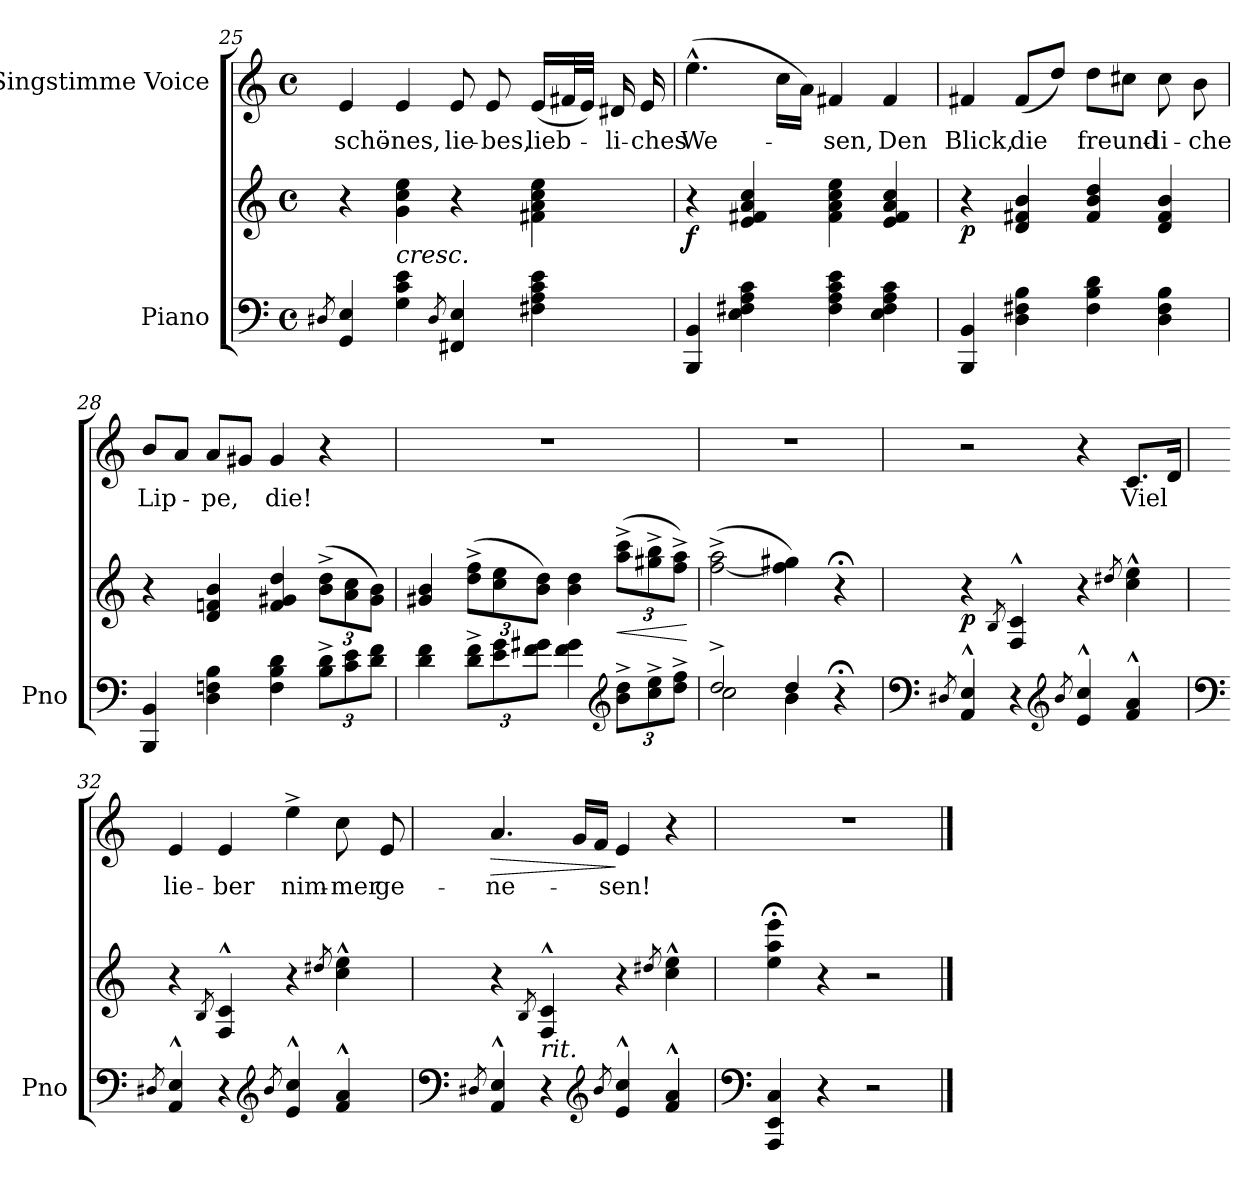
**kern	**kern	**dynam	**kern	**text	**dynam
*part2	*part2	*part2	*part1	*part1	*part1
*staff3	*staff2	*staff2/3	*staff1	*staff1	*staff1
*I"Piano	*	*	*I"Singstimme Voice	*	*
*I'Pno	*	*	*	*	*
*clefF4	*clefG2	*	*clefG2	*	*
*k[]	*k[]	*	*k[]	*	*
*M4/4	*M4/4	*	*M4/4	*	*
*met(c)	*met(c)	*	*met(c)	*	*
=25	=25	=25	=25	=25	=25
8qD#X/	.	.	.	.	.
!	!	!	!	!LO:LY:b	!
4GG/ 4E/	4r	.	4e/	schö-	.
!	!LO:TX:b:i:t=cresc.	!	!	!	!
!	!	!	!	!LO:LY:b	!
4G\ 4c\ 4e\	4g\ 4cc\ 4ee\	.	4e/	-nes,	.
8qD#/	.	.	.	.	.
!	!	!	!	!LO:LY:b	!
4FF#X/ 4E/	4r	.	8e/	lie-	.
!	!	!	!	!LO:LY:b	!
.	.	.	8e/	-bes,	.
!	!	!	!	!LO:LY:b	!
4F#X\ 4A\ 4c\ 4e\	4f#X\ 4a\ 4cc\ 4ee\	.	(16e/LL	lieb-	.
.	.	.	32f#X/L	.	.
.	.	.	32e/JJJ)	.	.
!	!	!	!	!LO:LY:b	!
.	.	.	16d#X/	-li-	.
!	!	!	!	!LO:LY:b	!
.	.	.	16e/	-ches	.
=26	=26	=26	=26	=26	=26
!	!	!LO:DY:b	!	!LO:LY:b	!
4BBB/ 4BB/	4r	f	(4.ee^^\	We-	.
4E\ 4F#X\ 4A\ 4c\	4e/ 4f#X/ 4a/ 4cc/	.	.	.	.
.	.	.	16cc\LL	.	.
.	.	.	16a\JJ)	.	.
!	!	!	!	!LO:LY:b	!
4F#\ 4A\ 4c\ 4e\	4f#\ 4a\ 4cc\ 4ee\	.	4f#X/	-sen,	.
!	!	!	!	!LO:LY:b	!
4E\ 4F#\ 4A\ 4c\	4e/ 4f#/ 4a/ 4cc/	.	4f#/	Den	.
!!LO:LB:g=z
=27	=27	=27	=27	=27	=27
!	!	!LO:DY:b	!	!LO:LY:b	!
4BBB/ 4BB/	4r	p	4f#X/	Blick,	.
!	!	!	!	!LO:LY:b	!
4D\ 4F#X\ 4B\	4d/ 4f#X/ 4b/	.	(8f#/L	die	.
.	.	.	8dd/J)	.	.
!	!	!	!	!LO:LY:b	!
4F#\ 4B\ 4d\	4f#/ 4b/ 4dd/	.	8dd\L	freund-	.
.	.	.	8cc#X\J	.	.
!	!	!	!	!LO:LY:b	!
4D\ 4F#\ 4B\	4d/ 4f#/ 4b/	.	8cc#\	-li-	.
!	!	!	!	!LO:LY:b	!
.	.	.	8b\	-che	.
=28	=28	=28	=28	=28	=28
!	!	!	!	!LO:LY:b	!
4BBB/ 4BB/	4r	.	8b/L	Lip-	.
.	.	.	8a/J	.	.
!	!	!	!	!LO:LY:b	!
4D\ 4Fn\ 4B\	4d/ 4fn/ 4b/	.	8a/L	-pe,	.
.	.	.	8g#X/J	.	.
!	!	!	!	!LO:LY:b	!
4F\ 4B\ 4d\	4f/ 4g#X/ 4dd/	.	4g#/	die!	.
*Xbrackettup	*Xbrackettup	*	*	*	*
12B\^ 12d\^L	(12b\^ 12dd\^L	.	4r	.	.
12c\ 12e\	12a\ 12cc\	.	.	.	.
12d\ 12f\J	12g#\ 12b\J)	.	.	.	.
=29	=29	=29	=29	=29	=29
4d\ 4f\	4g#X/ 4b/	.	1r	.	.
12d\^ 12f\^L	(12dd\^ 12ff\^L	.	.	.	.
12e\ 12g\	12cc\ 12ee\	.	.	.	.
12f\ 12g#X\J	12b\ 12dd\J)	.	.	.	.
4f\ 4g#\	4b\ 4dd\	.	.	.	.
*clefG2	*	*	*	*	*
!	!	!LO:HP:b	!	!	!
12b\^ 12dd\^L	(12aa\^ 12ccc\^L	<	.	.	.
12cc\^ 12ee\^	12gg#X\^ 12bb\^	.	.	.	.
12dd\^ 12ff\^J	12ff\^ 12aa\^J)	.	.	.	.
.	.	[	.	.	.
=30	=30	=30	=30	=30	=30
*^	*	*	*	*	*
2dd^/	2cc\	(>[2ff\^ 2aa\^	.	1r	.	.
4dd/	4b\	4ff\] 4gg#X\)	.	.	.	.
4r;<	4ryy	4r;<	.	.	.	.
*v	*v	*	*	*	*	*
!!LO:LB:g=z
=31	=31	=31	=31	=31	=31
*clefF4	*	*	*	*	*
8qD#X/	.	.	.	.	.
!	!	!LO:DY:b	!	!	!
4AA/^^ 4E/^^	4r	p	2r	.	.
.	8qB/	.	.	.	.
4r	4F/^^ 4c/^^	.	.	.	.
*clefG2	*	*	*	*	*
8qb/	.	.	.	.	.
4e/^^ 4cc/^^	4r	.	4r	.	.
.	8qdd#X/	.	.	.	.
!	!	!	!	!LO:LY:b	!
4f/^^ 4a/^^	4cc\^^ 4ee\^^	.	8.c/L	Viel	.
.	.	.	16d/Jk	.	.
=32	=32	=32	=32	=32	=32
*clefF4	*	*	*	*	*
8qD#X/	.	.	.	.	.
!	!	!	!	!LO:LY:b	!
4AA/^^ 4E/^^	4r	.	4e/	lie-	.
.	8qB/	.	.	.	.
!	!	!	!	!LO:LY:b	!
4r	4F/^^ 4c/^^	.	4e/	-ber	.
*clefG2	*	*	*	*	*
8qb/	.	.	.	.	.
!	!	!	!	!LO:LY:b	!
4e/^^ 4cc/^^	4r	.	4ee^\	nim-	.
.	8qdd#X/	.	.	.	.
!	!	!	!	!LO:LY:b	!
4f/^^ 4a/^^	4cc\^^ 4ee\^^	.	8cc\	-mer	.
!	!	!	!	!LO:LY:b	!
.	.	.	8e/	ge-	.
=33	=33	=33	=33	=33	=33
*clefF4	*	*	*	*	*
8qD#X/	.	.	.	.	.
!	!	!	!	!LO:LY:b	!LO:HP:b
4AA/^^ 4E/^^	4r	.	4.a/	-ne-	>
.	8qB/	.	.	.	.
!	!LO:TX:b:i:t=rit.	!	!	!	!
4r	4F/^^ 4c/^^	.	.	.	.
.	.	.	16g/LL	.	.
.	.	.	16f/JJ	.	.
*clefG2	*	*	*	*	*
8qb/	.	.	.	.	.
!	!	!	!	!LO:LY:b	!
4e/^^ 4cc/^^	4r	.	4e/	-sen!	]
.	8qdd#X/	.	.	.	.
4f/^^ 4a/^^	4cc\^^ 4ee\^^	.	4r	.	.
=34	=34	=34	=34	=34	=34
*clefF4	*	*	*	*	*
4AAA/ 4EE/ 4C/	4ee\;< 4aa\;< 4eee\;<	.	1r	.	.
4r	4r	.	.	.	.
2r	2r	.	.	.	.
==	==	==	==	==	==
*-	*-	*-	*-	*-	*-
